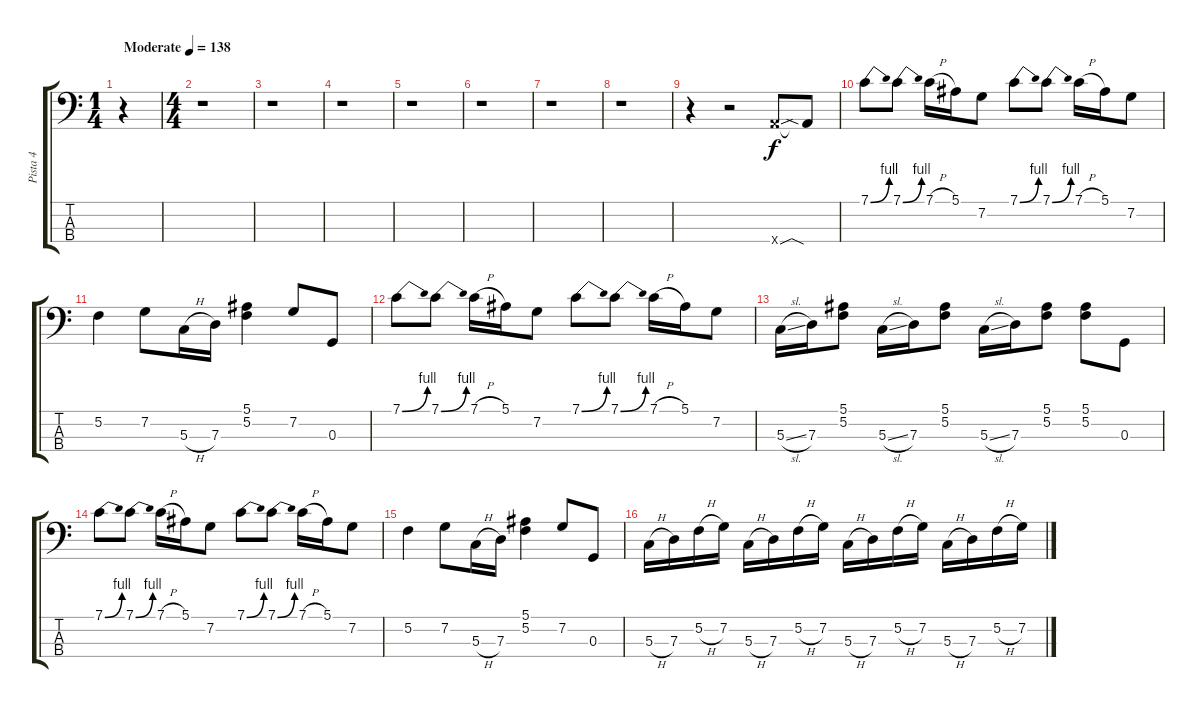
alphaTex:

\track ("Pista 4" "Pista 4") {instrument electricbassfinger}
\staff {score tabs}
\tuning (F2 C2 G1 D1) {hide}
\ts (1 4)
\tempo (138 "Moderate")
\clef f4
\ks c
r.4{dy f instrument electricbassfinger} |
\ts (4 4)
r.1 |
r.1 |
r.1 |
r.1 |
r.1 |
r.1 |
r.1 |
r.4 r.2 7.4{sou x}.8 7.4{sia t}.8 |
7.1{be (bend 0 0 60 4)}.8 7.1{be (bend 0 0 60 4)}.8 7.1{h}.16 5.1.16 7.2.8 7.1{be (bend 0 0 60 4)}.8 7.1{be (bend 0 0 60 4)}.8 7.1{h}.16 5.1.16 7.2.8 |
5.2.4 7.2.8 5.3{h}.16 7.3.16 (5.1 5.2).4 7.2.8 0.3.8 |
7.1{be (bend 0 0 60 4)}.8 7.1{be (bend 0 0 60 4)}.8 7.1{h}.16 5.1.16 7.2.8 7.1{be (bend 0 0 60 4)}.8 7.1{be (bend 0 0 60 4)}.8 7.1{h}.16 5.1.16 7.2.8 |
5.3{sl}.16 7.3.16 (5.1 5.2).8 5.3{sl}.16 7.3.16 (5.1 5.2).8 5.3{sl}.16 7.3.16 (5.1 5.2).8 (5.1 5.2).8 0.3.8 |
7.1{be (bend 0 0 60 4)}.8 7.1{be (bend 0 0 60 4)}.8 7.1{h}.16 5.1.16 7.2.8 7.1{be (bend 0 0 60 4)}.8 7.1{be (bend 0 0 60 4)}.8 7.1{h}.16 5.1.16 7.2.8 |
5.2.4 7.2.8 5.3{h}.16 7.3.16 (5.1 5.2).4 7.2.8 0.3.8 |
5.3{h}.16 7.3.16 5.2{h}.16 7.2.16 5.3{h}.16 7.3.16 5.2{h}.16 7.2.16 5.3{h}.16 7.3.16 5.2{h}.16 7.2.16 5.3{h}.16 7.3.16 5.2{h}.16 7.2.16
